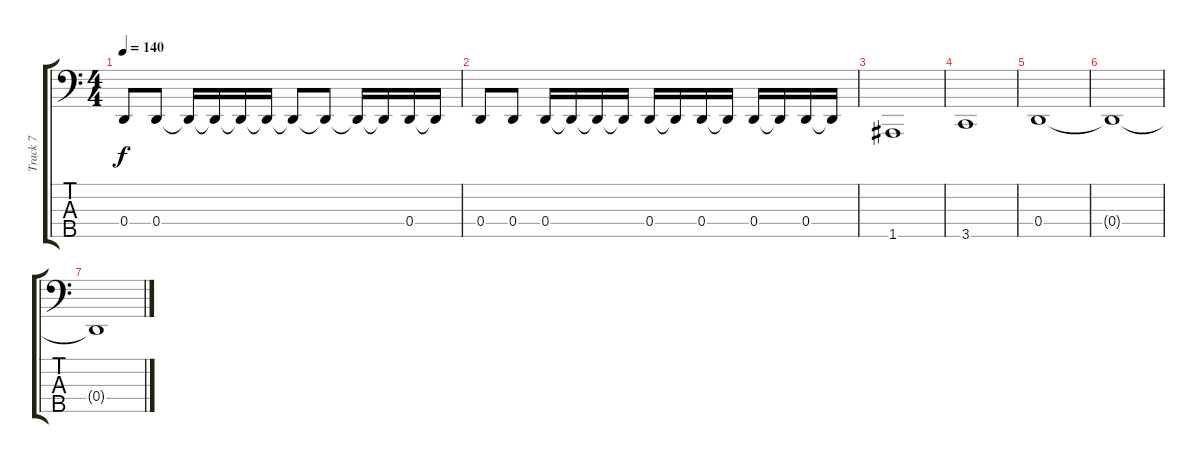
\track ("Track 7" "Track 7") {instrument electricbasspick}
\staff {score tabs}
\tuning (F2 C2 G1 D1 A0) {hide}
\ts (4 4)
\tempo 140
\clef f4
\ks c
0.4.8{dy f} 0.4.8 0.4{t}.16 0.4{t}.16 0.4{t}.16 0.4{t}.16 0.4{t}.8 0.4{t}.8 0.4{t}.16 0.4{t}.16 0.4.16 0.4{t}.16 |
0.4.8 0.4.8 0.4.16 0.4{t}.16 0.4{t}.16 0.4{t}.16 0.4.16 0.4{t}.16 0.4.16 0.4{t}.16 0.4.16 0.4{t}.16 0.4.16 0.4{t}.16 |
1.5.1 |
3.5.1 |
0.4.1 |
0.4{t}.1 |
0.4{t}.1
